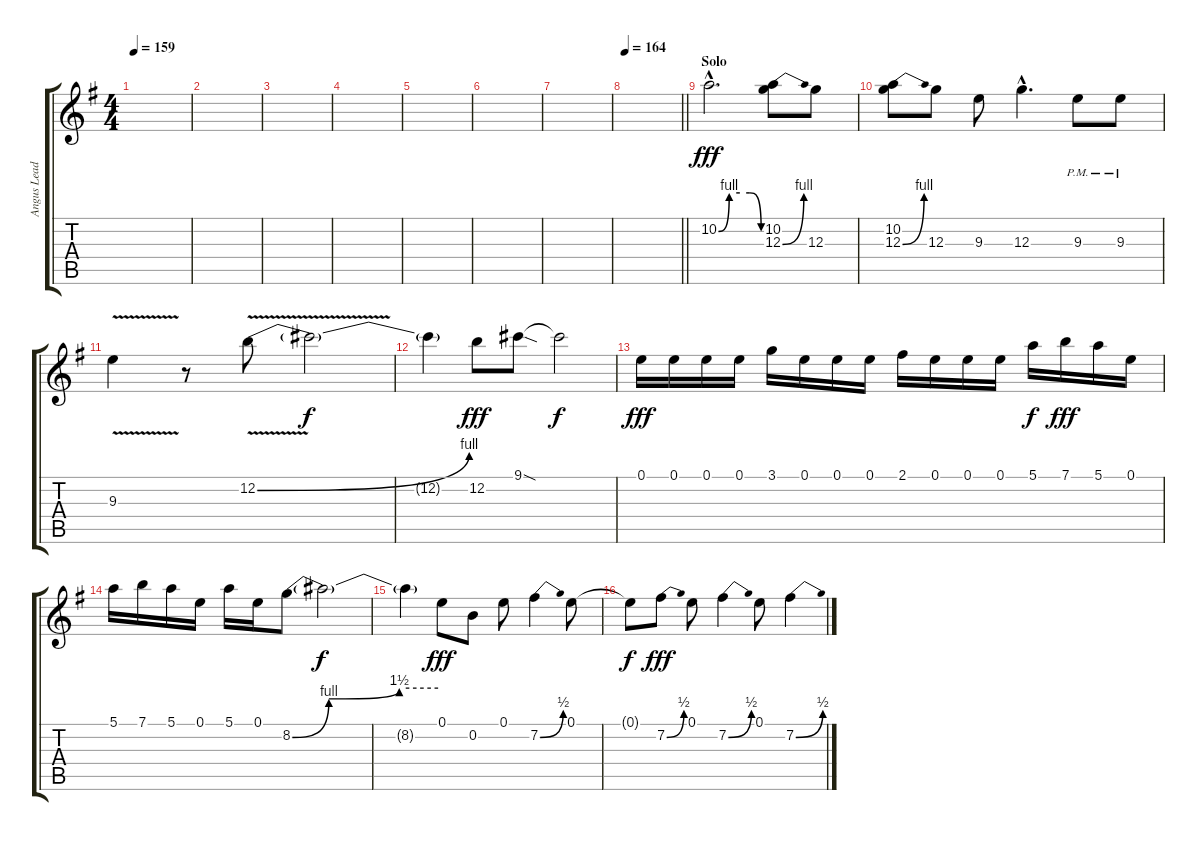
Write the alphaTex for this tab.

\track ("Angus Lead" "Angus Lead") {instrument distortionguitar}
\staff {score tabs}
\tuning (E4 B3 G3 D3 A2 E2) {hide}
\ts (4 4)
\tempo 159
\clef g2
\ks g
|
|
|
|
|
|
|
\tempo 164
\barLineRight lightlight
|
\section ("" "Solo")
10.2{be (custom 0 0 15 4 30 4 44 4 60 0) hac}.2{d dy fff} (10.2 12.3{be (bend 0 0 60 4)}).8 12.3.8 |
(10.2 12.3{be (bend 0 0 60 4)}).8 12.3.8 9.3.8 12.3{hac}.4{d} 9.3{pm}.8 9.3{pm}.8 |
9.3{v}.4 r.8 12.2{be (bend 0 0 60 4) v}.8 12.2{t}.2{dy f} |
12.2{t}.4 12.2.8{dy fff} 9.1{sod}.8 9.1{t}.2{dy f} |
0.1.16{dy fff} 0.1.16 0.1.16 0.1.16 3.1.16 0.1.16 0.1.16 0.1.16 2.1.16 0.1.16 0.1.16 0.1.16 5.1.16{dy f} 7.1.16{dy fff} 5.1.16 0.1.16 |
5.1.16 7.1.16 5.1.16 0.1.16 5.1.16 0.1.16 8.2{be (custom 0 0 15 4 44 6 60 6)}.8 8.2{t}.2{dy f} |
8.2{t}.4 0.1.8{dy fff} 0.2.8 0.1.8 7.2{be (bend 0 0 60 2)}.4 0.1.8 |
0.1{t}.8{dy f} 7.2{be (bend 0 0 60 2)}.8{dy fff} 0.1.8 7.2{be (bend 0 0 60 2)}.4 0.1.8 7.2{be (bend 0 0 60 2)}.4
